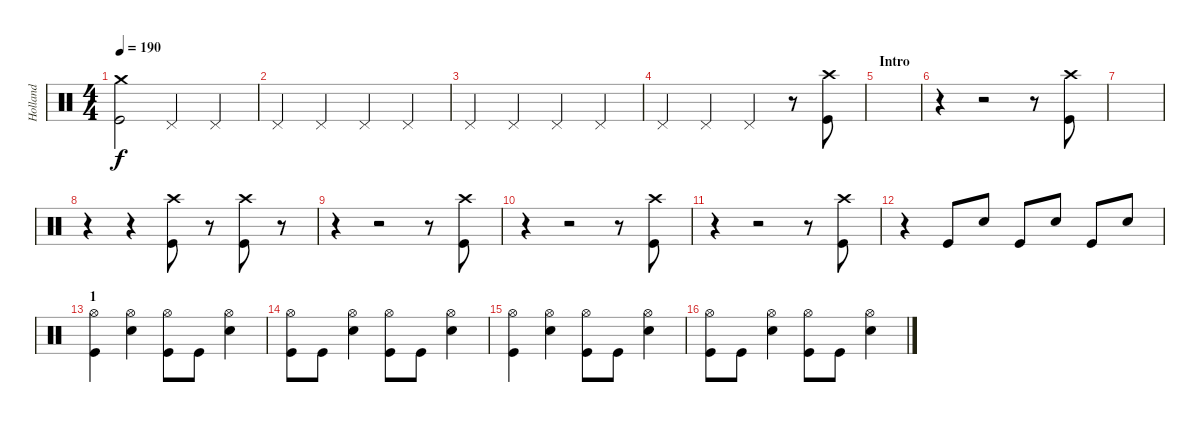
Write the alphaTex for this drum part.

\track ("Holland" "Holland") {instrument percussion}
\staff {score}
\articulation defaults
\ts (4 4)
\tempo 190
\clef neutral
\ks c
("Crash medium (hit)" "Kick (hit)").2{dy f} "Pedal Hi-Hat (hit)".4 "Pedal Hi-Hat (hit)".4 |
"Pedal Hi-Hat (hit)".4 "Pedal Hi-Hat (hit)".4 "Pedal Hi-Hat (hit)".4 "Pedal Hi-Hat (hit)".4 |
"Pedal Hi-Hat (hit)".4 "Pedal Hi-Hat (hit)".4 "Pedal Hi-Hat (hit)".4 "Pedal Hi-Hat (hit)".4 |
"Pedal Hi-Hat (hit)".4 "Pedal Hi-Hat (hit)".4 "Pedal Hi-Hat (hit)".4 r.8 ("Crash high (hit)" "Kick (hit)").8 |
\section ("" "Intro")
|
r.4 r.2 r.8 ("Crash high (hit)" "Kick (hit)").8 |
|
r.4 r.4 ("Crash high (hit)" "Kick (hit)").8 r.8 ("Crash high (hit)" "Kick (hit)").8 r.8 |
r.4 r.2 r.8 ("Crash high (hit)" "Kick (hit)").8 |
r.4 r.2 r.8 ("Crash high (hit)" "Kick (hit)").8 |
r.4 r.2 r.8 ("Crash high (hit)" "Kick (hit)").8 |
r.4 "Kick (hit)".8 "Snare (hit) 2".8 "Kick (hit)".8 "Snare (hit) 2".8 "Kick (hit)".8 "Snare (hit) 2".8 |
\section ("" "1")
("Hi-Hat (open)" "Kick (hit)").4 ("Hi-Hat (open)" "Snare (hit) 2").4 ("Hi-Hat (open)" "Kick (hit)").8 "Kick (hit)".8 ("Hi-Hat (open)" "Snare (hit) 2").4 |
("Hi-Hat (open)" "Kick (hit)").8 "Kick (hit)".8 ("Hi-Hat (open)" "Snare (hit) 2").4 ("Hi-Hat (open)" "Kick (hit)").8 "Kick (hit)".8 ("Hi-Hat (open)" "Snare (hit) 2").4 |
("Hi-Hat (open)" "Kick (hit)").4 ("Hi-Hat (open)" "Snare (hit) 2").4 ("Hi-Hat (open)" "Kick (hit)").8 "Kick (hit)".8 ("Hi-Hat (open)" "Snare (hit) 2").4 |
("Hi-Hat (open)" "Kick (hit)").8 "Kick (hit)".8 ("Hi-Hat (open)" "Snare (hit) 2").4 ("Hi-Hat (open)" "Kick (hit)").8 "Kick (hit)".8 ("Hi-Hat (open)" "Snare (hit) 2").4
